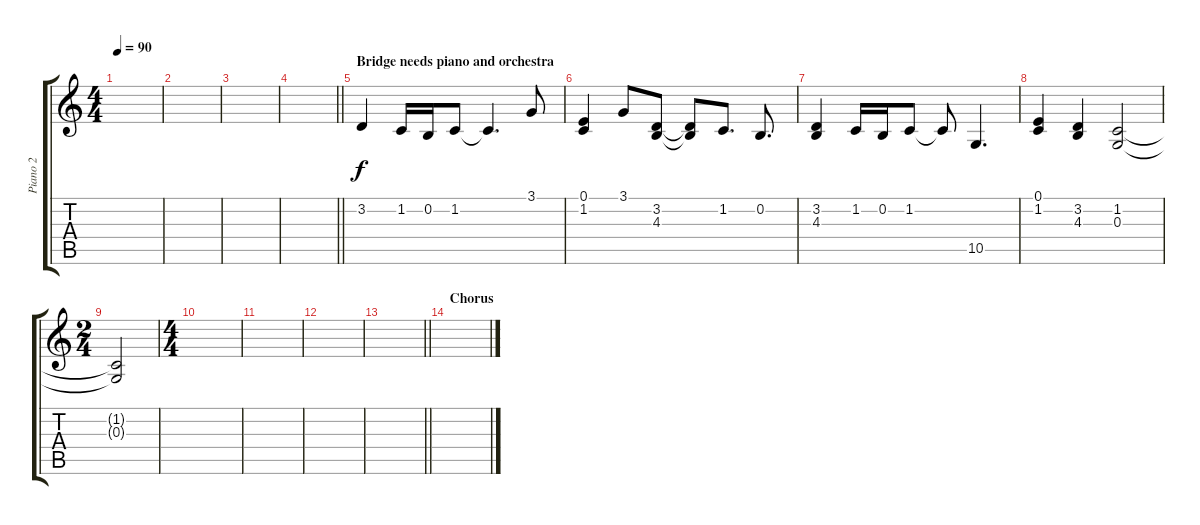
\track ("Piano 2" "Piano 2") {instrument acousticgrandpiano}
\staff {score tabs}
\tuning (E4 B3 G3 D3 A2 E2) {hide}
\ts (4 4)
\tempo 90
\clef g2
\ks c
|
|
|
\barLineRight lightlight
|
\section ("" "Bridge needs piano and orchestra")
3.2.4 1.2.16 0.2.16 1.2.8 1.2{t}.4{d} 3.1.8 |
(0.1 1.2).4 3.1.8 (3.2 4.3).8 (3.2{t} 4.3{t}).8 1.2.8{d} 0.2.8{d} |
(3.2 4.3).4 1.2.16 0.2.16 1.2.8 1.2{t}.8 10.5.4{d} |
(0.1 1.2).4 (3.2 4.3).4 (1.2 0.3).2 |
\ts (2 4)
(1.2{t} 0.3{t}).2 |
\ts (4 4)
|
|
|
\barLineRight lightlight
|
\section ("" "Chorus")
